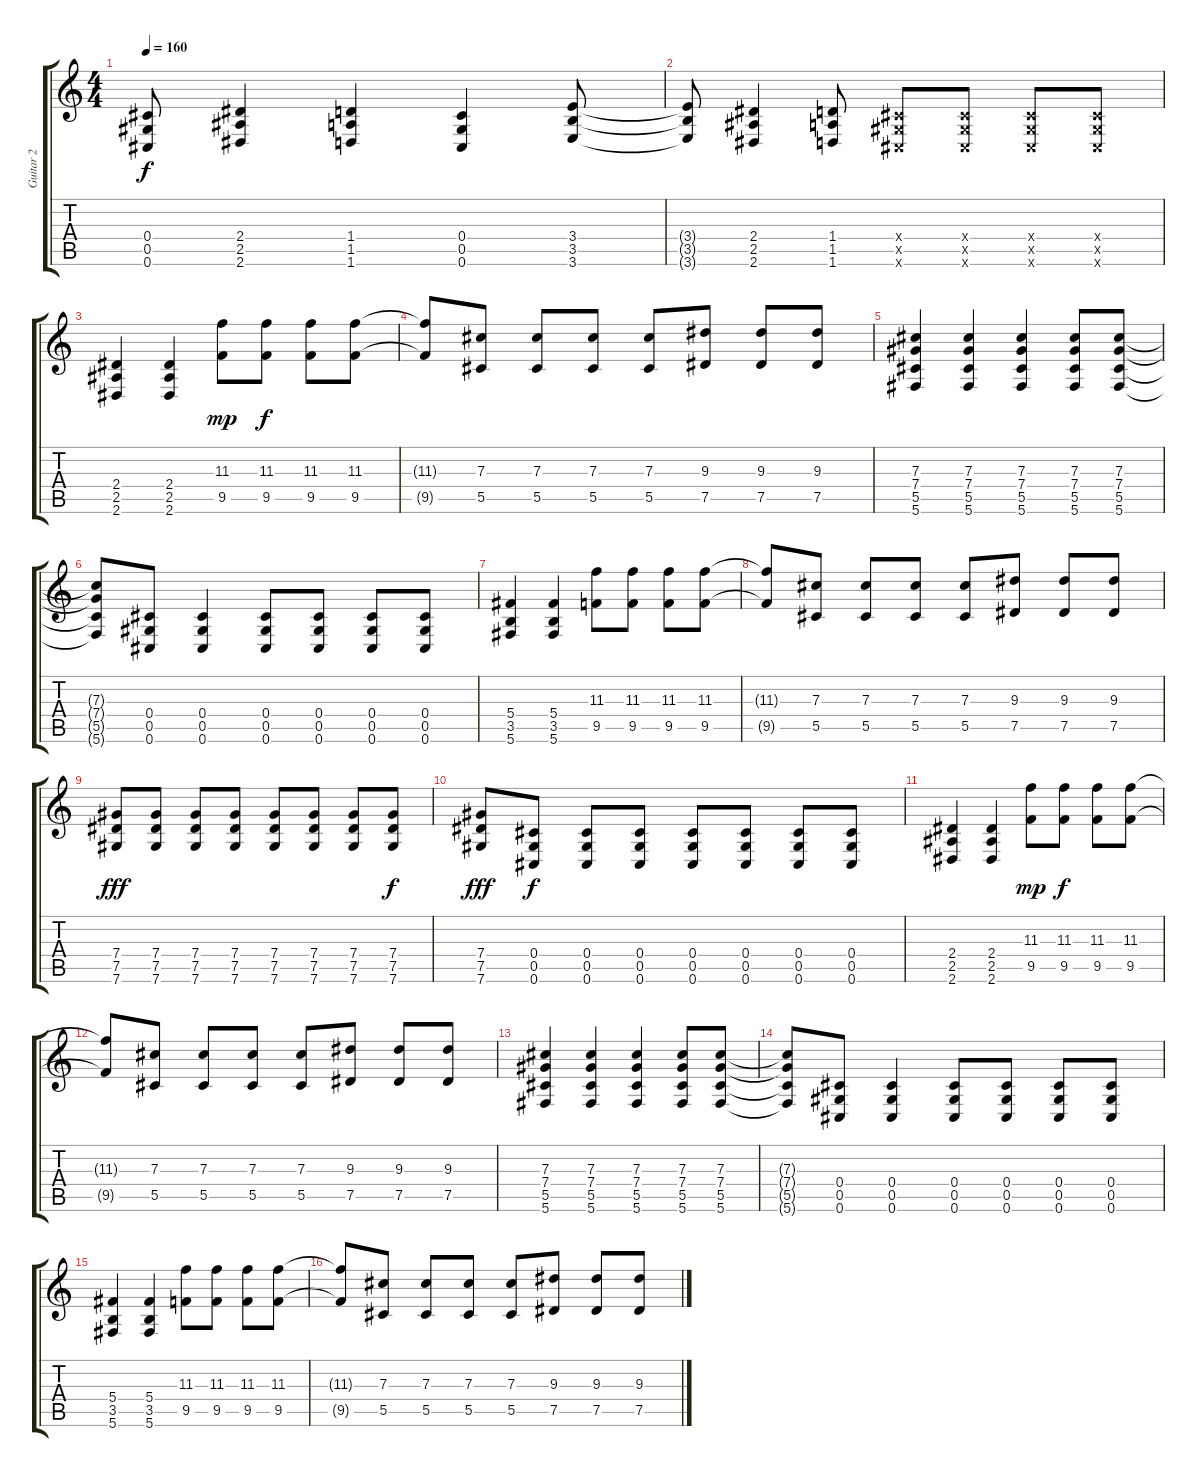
\track ("Guitar 2" "Guitar 2") {instrument distortionguitar}
\staff {score tabs}
\tuning (Eb4 Bb3 Gb3 Db3 Ab2 Db2) {hide}
\ts (4 4)
\tempo 160
\clef g2
\ks c
(0.4 0.5 0.6).8{dy f} (2.4 2.5 2.6).4 (1.4 1.5 1.6).4 (0.4 0.5 0.6).4 (3.4 3.5 3.6).8 |
(3.4{t} 3.5{t} 3.6{t}).8 (2.4 2.5 2.6).4 (1.4 1.5 1.6).8 (0.4{x} 0.5{x} 0.6{x}).8 (0.4{x} 0.5{x} 0.6{x}).8 (0.4{x} 0.5{x} 0.6{x}).8 (0.4{x} 0.5{x} 0.6{x}).8 |
(2.4 2.5 2.6).4 (2.4 2.5 2.6).4 (11.3 9.5).8{dy mp} (11.3 9.5).8{dy f} (11.3 9.5).8 (11.3 9.5).8 |
(11.3{t} 9.5{t}).8 (7.3 5.5).8 (7.3 5.5).8 (7.3 5.5).8 (7.3 5.5).8 (9.3 7.5).8 (9.3 7.5).8 (9.3 7.5).8 |
(7.3 7.4 5.5 5.6).4 (7.3 7.4 5.5 5.6).4 (7.3 7.4 5.5 5.6).4 (7.3 7.4 5.5 5.6).8 (7.3 7.4 5.5 5.6).8 |
(7.3{t} 7.4{t} 5.5{t} 5.6{t}).8 (0.4 0.5 0.6).8 (0.4 0.5 0.6).4 (0.4 0.5 0.6).8 (0.4 0.5 0.6).8 (0.4 0.5 0.6).8 (0.4 0.5 0.6).8 |
(5.4 3.5 5.6).4 (5.4 3.5 5.6).4 (11.3 9.5).8 (11.3 9.5).8 (11.3 9.5).8 (11.3 9.5).8 |
(11.3{t} 9.5{t}).8 (7.3 5.5).8 (7.3 5.5).8 (7.3 5.5).8 (7.3 5.5).8 (9.3 7.5).8 (9.3 7.5).8 (9.3 7.5).8 |
(7.4 7.5 7.6).8{dy fff} (7.4 7.5 7.6).8 (7.4 7.5 7.6).8 (7.4 7.5 7.6).8 (7.4 7.5 7.6).8 (7.4 7.5 7.6).8 (7.4 7.5 7.6).8 (7.4 7.5 7.6).8{dy f} |
(7.4 7.5 7.6).8{dy fff} (0.4 0.5 0.6).8{dy f} (0.4 0.5 0.6).8 (0.4 0.5 0.6).8 (0.4 0.5 0.6).8 (0.4 0.5 0.6).8 (0.4 0.5 0.6).8 (0.4 0.5 0.6).8 |
(2.4 2.5 2.6).4 (2.4 2.5 2.6).4 (11.3 9.5).8{dy mp} (11.3 9.5).8{dy f} (11.3 9.5).8 (11.3 9.5).8 |
(11.3{t} 9.5{t}).8 (7.3 5.5).8 (7.3 5.5).8 (7.3 5.5).8 (7.3 5.5).8 (9.3 7.5).8 (9.3 7.5).8 (9.3 7.5).8 |
(7.3 7.4 5.5 5.6).4 (7.3 7.4 5.5 5.6).4 (7.3 7.4 5.5 5.6).4 (7.3 7.4 5.5 5.6).8 (7.3 7.4 5.5 5.6).8 |
(7.3{t} 7.4{t} 5.5{t} 5.6{t}).8 (0.4 0.5 0.6).8 (0.4 0.5 0.6).4 (0.4 0.5 0.6).8 (0.4 0.5 0.6).8 (0.4 0.5 0.6).8 (0.4 0.5 0.6).8 |
(5.4 3.5 5.6).4 (5.4 3.5 5.6).4 (11.3 9.5).8 (11.3 9.5).8 (11.3 9.5).8 (11.3 9.5).8 |
(11.3{t} 9.5{t}).8 (7.3 5.5).8 (7.3 5.5).8 (7.3 5.5).8 (7.3 5.5).8 (9.3 7.5).8 (9.3 7.5).8 (9.3 7.5).8
